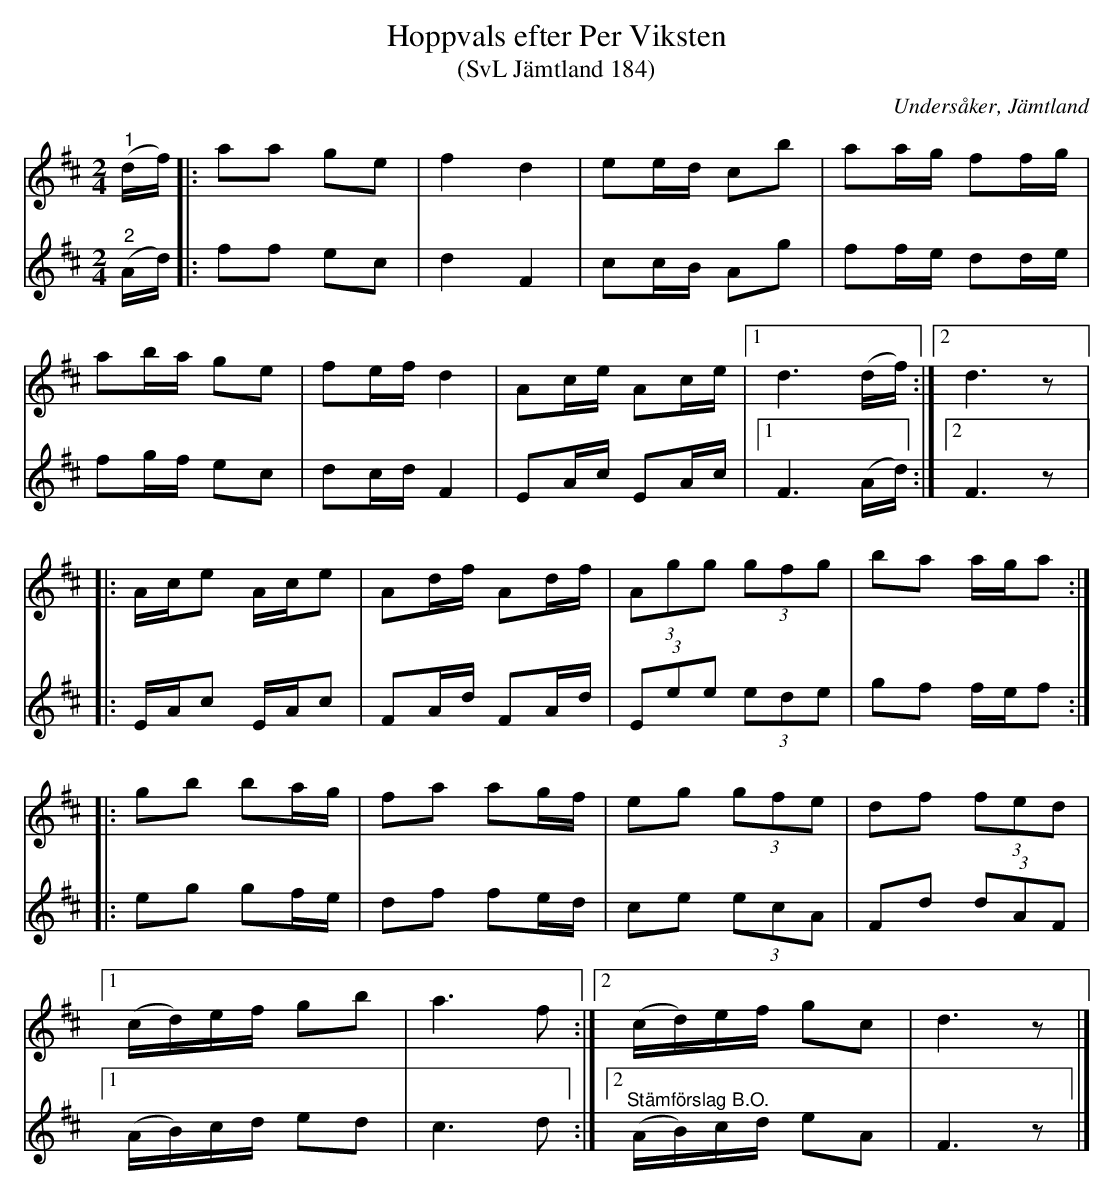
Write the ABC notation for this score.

X:1
T:Hoppvals efter Per Viksten
T:(SvL Jämtland 184)
O:Undersåker, Jämtland
L:1/8
M:2/4
K:D
V:1
"^1" (d/f/) |: aa ge | f2 d2 | ee/d/ cb | aa/g/ ff/g/ |
ab/a/ ge | fe/f/ d2 | Ac/e/ Ac/e/ |1 d3 (d/f/) :|2 d3 z |:
A/c/e A/c/e | Ad/f/ Ad/f/ | (3Agg (3gfg | ba a/g/a ::
gb ba/g/ | fa ag/f/ | eg (3gfe | df (3fed |1
(c/d/)e/f/ gb | a3 f :|2 (c/d/)e/f/ gc | d3 z |]
V:2
"^2" (A/d/) |: ff ec | d2 F2 | cc/B/ Ag | ff/e/ dd/e/ | fg/f/ ec | dc/d/ F2 | EA/c/ EA/c/ |1 F3 (A/d/) :|2 F3 z |:
E/A/c E/A/c | FA/d/ FA/d/ | (3Eee (3ede | gf f/e/f :: eg gf/e/ | df fe/d/ |
ce (3ecA | Fd (3dAF |1 (A/B/)c/d/ ed | c3 d :|2 "^Stämförslag B.O." (A/B/)c/d/ eA | F3 z |]
